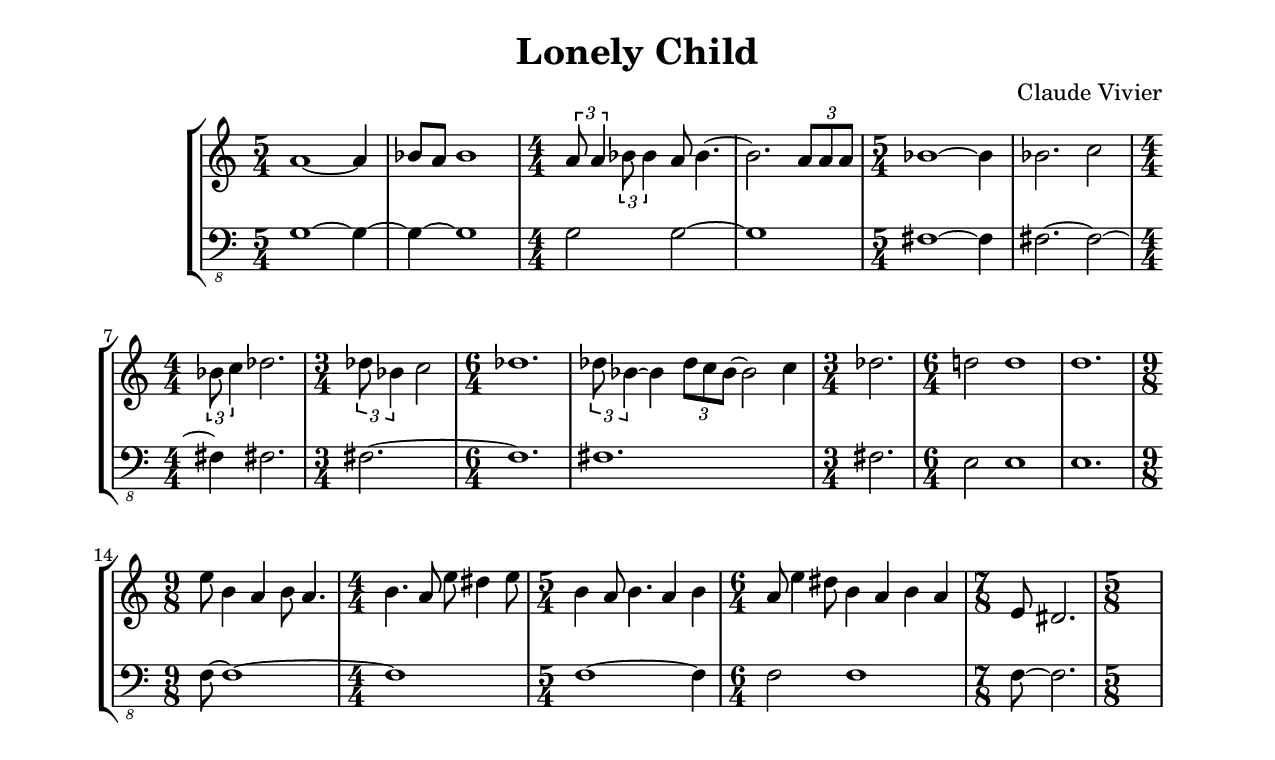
\version "2.23.80"
\language "english"
\pointAndClickOff

\paper {
  #(set-paper-size "letter")
  left-margin = 0.75\in
  right-margin = 0.75\in
  top-margin = 0.5\in
  bottom-margin = 0.5\in
}

\header {
  title = "Lonely Child"
  composer = "Claude Vivier"
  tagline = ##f
}

structure = {
  \time 5/4
  s1 s4
  s1 s4
  \time 4/4
  s1 * 2
  \time 5/4
  s1 s4

  s1 s4
  \time 4/4
  s1
  \time 3/4
  s2.
  \time 6/4
  s1 s2
  s1 s2

  \time 3/4
  s2.
  \time 6/4
  s1 s2
  s1 s2
  \time 9/8
  s1 s8
  \time 4/4
  s1

  \time 5/4
  s1 s4
  \time 6/4
  s1 s2
  \time 7/8
  s2. s8
  \time 5/8
  s2 s8
}

melody = \relative c'' {
  a1~ a4
  bf8 a bf1
  \tuplet 3/2 { a8 a4 }
  \tuplet 3/2 { bf8 bf4 }
  a8 bf4.~
  bf2.
  \tuplet 3/2 { a8 a a }
  bf1~ bf4

  bf2. c2
  \tuplet 3/2 { bf8 c4 } df2.
  \tuplet 3/2 { df8 bf4 } c2
  df1.
  \tuplet 3/2 { df8 bf4~ } bf \tuplet 3/2 { df8 c bf~ } bf2 c4

  df2.
  d!2 d1
  d1.
  e8 b4 a b8 a4.
  b4. a8 e' ds4 e8

  b4 a8 b4. a4 b
  a8 e'4 ds8 b4 a b a
  e8 ds2.
}

bass = \relative c {
  \clef "bass_8"
  g1~ g4~
  g~ g1
  g2 g~
  g1
  fs~ fs4

  fs2.~ fs2~
  fs4 fs2.
  fs~
  fs1.
  fs1.

  fs2.
  e2 e1
  e1.
  f8~ f1~
  f

  f1~ f4
  f2 f1
  f8~ f2.
}

melody = {
  <<
    \melody
    \structure
  >>
}

bass = {
  <<
    \bass
    \structure
  >>
}

\score {
  \new StaffGroup {
    \numericTimeSignature
    <<
      \new Staff = "melody" {
        \melody
      }
      \new Staff = "bass" {
        \bass
      }
    >>
  }
}
